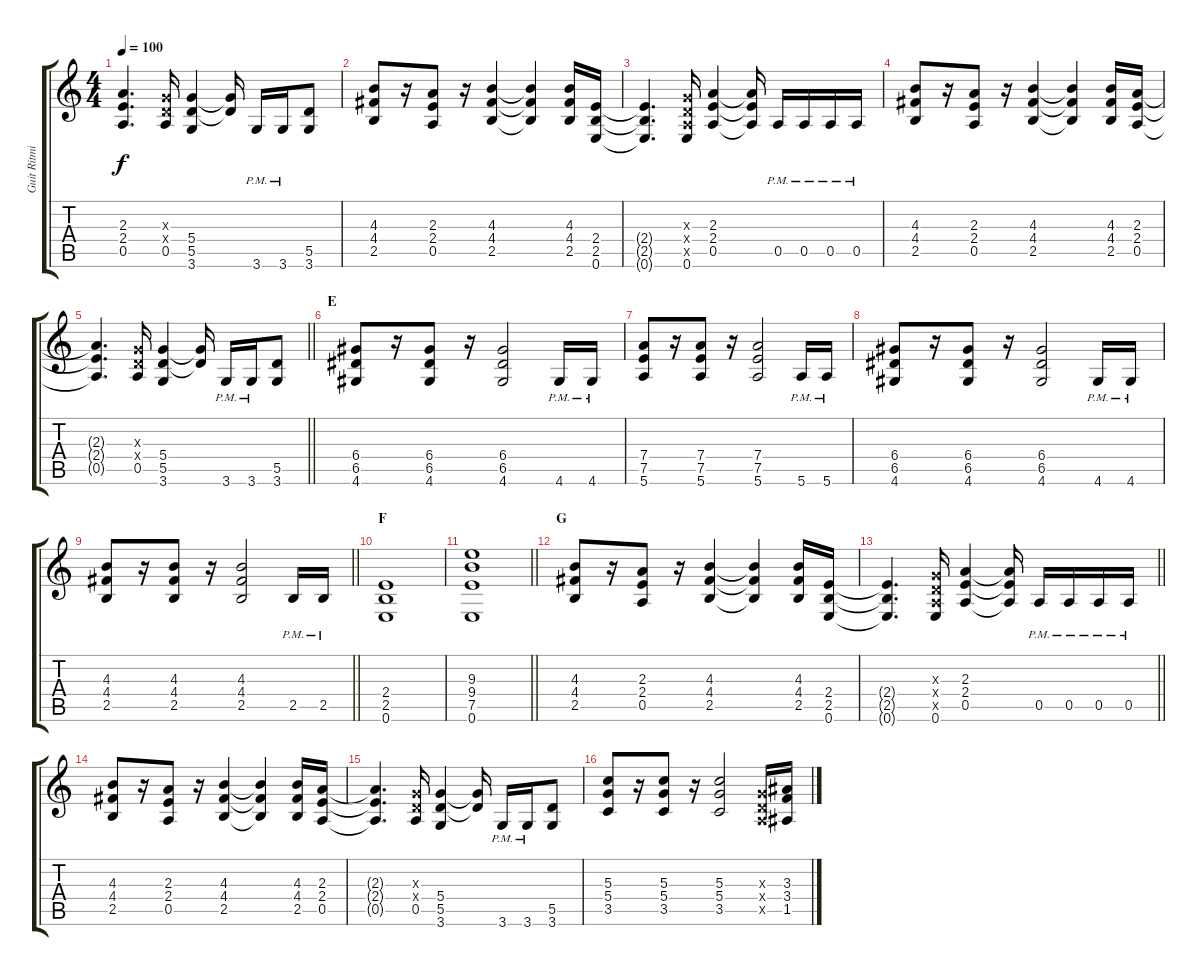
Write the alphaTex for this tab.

\track ("Guit Ritmica" "Guit Ritmi") {instrument overdrivenguitar}
\staff {score tabs}
\tuning (E4 B3 G3 D3 A2 E2) {hide}
\ts (4 4)
\tempo 100
\clef g2
\ks c
(2.3{t} 2.4{t} 0.5{t}).4{d dy f} (0.3{x} 0.4{x} 0.5).16 (5.4 5.5 3.6).4 (5.4{t} 5.5{t}).16 3.6{pm}.16 3.6{pm}.16 (5.5 3.6).8 |
(4.3 4.4 2.5).8 r.16 (2.3 2.4 0.5).8 r.16 (4.3 4.4 2.5).4 (4.3{t} 4.4{t} 2.5{t}).4 (4.3 4.4 2.5).16 (2.4 2.5 0.6).16 |
(2.4{t} 2.5{t} 0.6{t}).4{d} (0.3{x} 0.4{x} 0.5{x} 0.6).16 (2.3 2.4 0.5).4 (2.3{t} 2.4{t} 0.5{t}).16 0.5{pm}.16 0.5{pm}.16 0.5{pm}.16 0.5{pm}.16 |
(4.3 4.4 2.5).8 r.16 (2.3 2.4 0.5).8 r.16 (4.3 4.4 2.5).4 (4.3{t} 4.4{t} 2.5{t}).4 (4.3 4.4 2.5).16 (2.3 2.4 0.5).16 |
\barLineRight lightlight
(2.3{t} 2.4{t} 0.5{t}).4{d} (0.3{x} 0.4{x} 0.5).16 (5.4 5.5 3.6).4 (5.4{t} 5.5{t}).16 3.6{pm}.16 3.6{pm}.16 (5.5 3.6).8 |
\section ("" "E")
(6.4 6.5 4.6).8 r.16 (6.4 6.5 4.6).8 r.16 (6.4 6.5 4.6).2 4.6{pm}.16 4.6{pm}.16 |
(7.4 7.5 5.6).8 r.16 (7.4 7.5 5.6).8 r.16 (7.4 7.5 5.6).2 5.6{pm}.16 5.6{pm}.16 |
(6.4 6.5 4.6).8 r.16 (6.4 6.5 4.6).8 r.16 (6.4 6.5 4.6).2 4.6{pm}.16 4.6{pm}.16 |
\barLineRight lightlight
(4.3 4.4 2.5).8 r.16 (4.3 4.4 2.5).8 r.16 (4.3 4.4 2.5).2 2.5{pm}.16 2.5{pm}.16 |
\section ("" "F")
(2.4 2.5 0.6).1 |
\barLineRight lightlight
(9.3 9.4 7.5 0.6).1 |
\section ("" "G")
(4.3 4.4 2.5).8 r.16 (2.3 2.4 0.5).8 r.16 (4.3 4.4 2.5).4 (4.3{t} 4.4{t} 2.5{t}).4 (4.3 4.4 2.5).16 (2.4 2.5 0.6).16 |
\barLineRight lightlight
(2.4{t} 2.5{t} 0.6{t}).4{d} (0.3{x} 0.4{x} 0.5{x} 0.6).16 (2.3 2.4 0.5).4 (2.3{t} 2.4{t} 0.5{t}).16 0.5{pm}.16 0.5{pm}.16 0.5{pm}.16 0.5{pm}.16 |
(4.3 4.4 2.5).8 r.16 (2.3 2.4 0.5).8 r.16 (4.3 4.4 2.5).4 (4.3{t} 4.4{t} 2.5{t}).4 (4.3 4.4 2.5).16 (2.3 2.4 0.5).16 |
(2.3{t} 2.4{t} 0.5{t}).4{d} (0.3{x} 0.4{x} 0.5).16 (5.4 5.5 3.6).4 (5.4{t} 5.5{t}).16 3.6{pm}.16 3.6{pm}.16 (5.5 3.6).8 |
(5.3 5.4 3.5).8 r.16 (5.3 5.4 3.5).8 r.16 (5.3 5.4 3.5).2 (0.3{x} 0.4{x} 0.5{x}).16 (3.3 3.4 1.5).16
